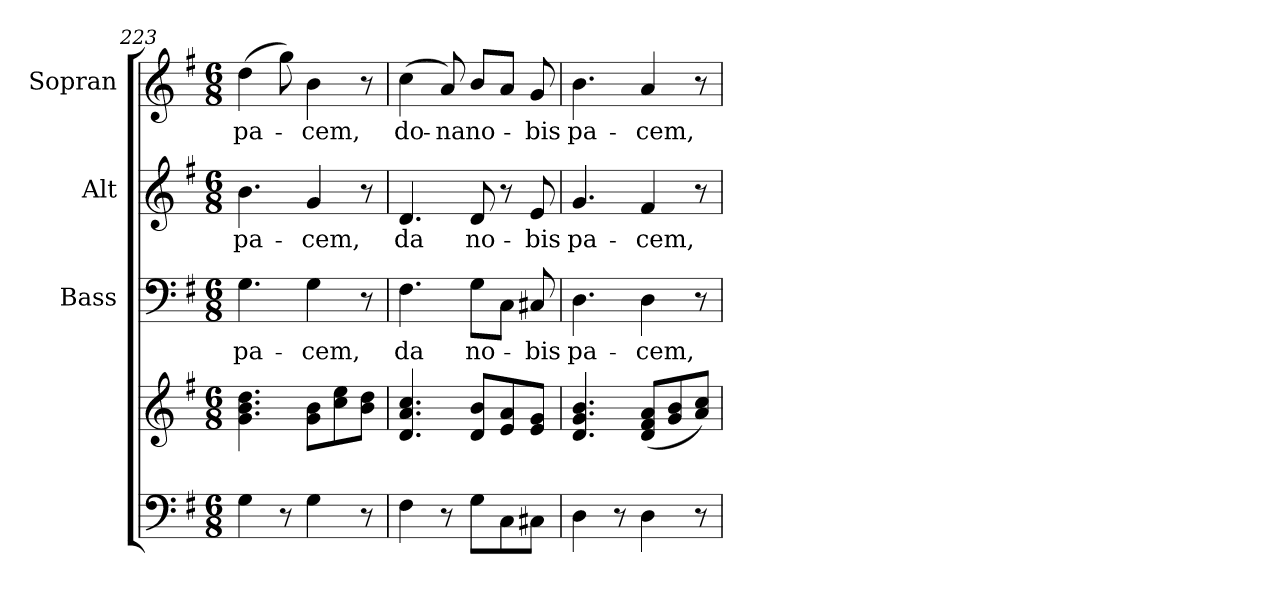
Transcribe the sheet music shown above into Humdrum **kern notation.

**kern	**kern	**kern	**text	**kern	**text	**kern	**text
*part4	*part4	*part3	*part3	*part2	*part2	*part1	*part1
*staff5	*staff4	*staff3	*staff3	*staff2	*staff2	*staff1	*staff1
*	*	*I"Bass	*	*I"Alt	*	*I"Sopran	*
*	*	*I'B.	*	*I'A.	*	*I'S.	*
!!LO:PB:g=z
*clefF4	*clefG2	*clefF4	*	*clefG2	*	*clefG2	*
*k[f#]	*k[f#]	*k[f#]	*	*k[f#]	*	*k[f#]	*
*G:	*G:	*G:	*	*G:	*	*G:	*
*M6/8	*M6/8	*M6/8	*	*M6/8	*	*M6/8	*
=223	=223	=223	=223	=223	=223	=223	=223
!	!	!	!LO:LY:b	!	!LO:LY:b	!	!LO:LY:b
4G\	4.g\ 4.b\ 4.dd\	4.G\	pa-	4.b\	pa-	(>4dd\	pa-
8r	.	.	.	.	.	8gg\)	.
!	!	!	!LO:LY:b	!	!LO:LY:b	!	!LO:LY:b
4G\	8g\ 8b\L	4G\	-cem,	4g/	-cem,	4b\	-cem,
.	8cc\ 8ee\	.	.	.	.	.	.
8r	8b\ 8dd\J	8r	.	8r	.	8r	.
=224	=224	=224	=224	=224	=224	=224	=224
!	!	!	!LO:LY:b	!	!LO:LY:b	!	!LO:LY:b
4F#\	4.d/ 4.a/ 4.cc/	4.F#\	da	4.d/	da	(>4cc\	do-
!	!	!	!	!	!	!	!LO:LY:b
8r	.	.	.	.	.	8a/)	-na
!	!	!	!LO:LY:b	!	!LO:LY:b	!	!LO:LY:b
8G\L	8d/ 8b/L	8G\L	no-	8d/	no-	8b/L	no-
8C\	8e/ 8a/	8C\J	.	8r	.	8a/J	.
!	!	!	!LO:LY:b	!	!LO:LY:b	!	!LO:LY:b
8C#X\J	8e/ 8g/J	8C#X/	-bis	8e/	-bis	8g/	-bis
=225	=225	=225	=225	=225	=225	=225	=225
!	!	!	!LO:LY:b	!	!LO:LY:b	!	!LO:LY:b
4D\	4.d/ 4.g/ 4.b/	4.D\	pa-	4.g/	pa-	4.b\	pa-
8r	.	.	.	.	.	.	.
!	!	!	!LO:LY:b	!	!LO:LY:b	!	!LO:LY:b
4D\	(<8d/ 8f#/ 8a/L	4D\	-cem,	4f#/	-cem,	4a/	-cem,
.	8g/ 8b/	.	.	.	.	.	.
8r	8a/ 8cc/J)	8r	.	8r	.	8r	.
=	=	=	=	=	=	=	=
*-	*-	*-	*-	*-	*-	*-	*-
